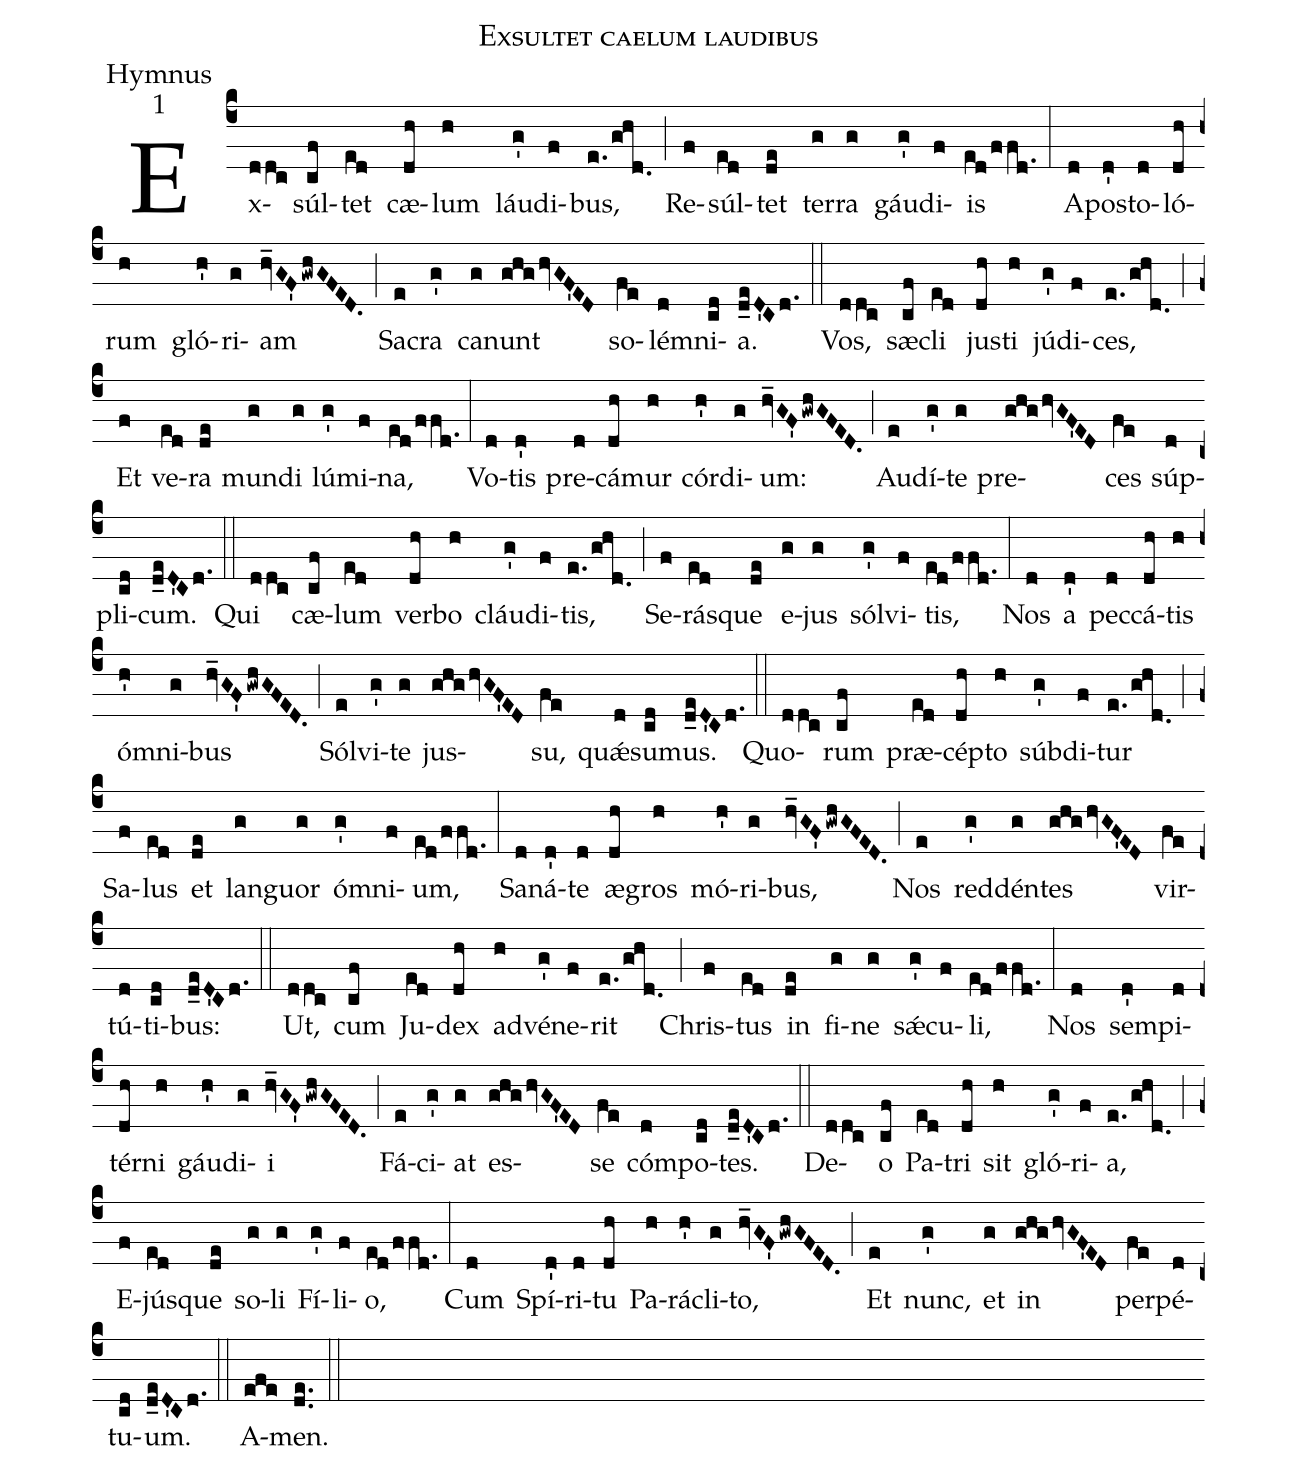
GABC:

name:Exsultet caelum laudibus;
office-part:Hymnus;
mode:1;
%%
(c4)
Ex(ddc)súl(cf)tet(ed) cæ(dh)lum(h) láu(g')di(f)bus,(e./ghd.) (;)
Re(f)súl(ed)tet(de) ter(g)ra(g) gáu(g')di(f)is(ed/ffd.) (:)
A(d)pos(d')to(d)ló(dh)rum(h) gló(h')ri(g)am(hv_GF'/gwhGFED.) (;)
Sa(e)cra(g') ca(g)nunt(ghg/hvGF'ED) so(fe)lém(d)ni(cd)a.(d_eD'Cd.) (::)

Vos,(ddc) sæ(cf)cli(ed) jus(dh)ti(h) jú(g')di(f)ces,(e./ghd.) (;)
Et(f) ve(ed)ra(de) mun(g)di(g) lú(g')mi(f)na,(ed/ffd.) (:)
Vo(d)tis(d') pre(d)cá(dh)mur(h) cór(h')di(g)um:(hv_GF'/gwhGFED.) (;)
Au(e)dí(g')te(g) pre(ghg/hvGF'ED)ces(fe) súp(d)pli(cd)cum.(d_eD'Cd.) (::)

Qui(ddc) cæ(cf)lum(ed) ver(dh)bo(h) cláu(g')di(f)tis,(e./ghd.) (;)
Se(f)rás(ed)que(de) e(g)jus(g) sól(g')vi(f)tis,(ed/ffd.) (:)
Nos(d) a(d') pec(d)cá(dh)tis(h) óm(h')ni(g)bus(hv_GF'/gwhGFED.) (;)
Sól(e)vi(g')te(g) jus(ghg/hvGF'ED)su,(fe) quǽ(d)su(cd)mus.(d_eD'Cd.) (::)

Quo(ddc)rum(cf) præ(ed)cép(dh)to(h) súb(g')di(f)tur(e./ghd.) (;)
Sa(f)lus(ed) et(de) lan(g)guor(g) óm(g')ni(f)um,(ed/ffd.) (:)
Sa(d)ná(d')te(d) æ(dh)gros(h) mó(h')ri(g)bus,(hv_GF'/gwhGFED.) (;)
Nos(e) red(g')dén(g)tes(ghg/hvGF'ED) vir(fe)tú(d)ti(cd)bus:(d_eD'Cd.) (::)

Ut,(ddc) cum(cf) Ju(ed)dex(dh) ad(h)vé(g')ne(f)rit(e./ghd.) (;)
Chris(f)tus(ed) in(de) fi(g)ne(g) sǽ(g')cu(f)li,(ed/ffd.) (:)
Nos(d) sem(d')pi(d)tér(dh)ni(h) gáu(h')di(g)i(hv_GF'/gwhGFED.) (;)
Fá(e)ci(g')at(g) es(ghg/hvGF'ED)se(fe) cóm(d)po(cd)tes.(d_eD'Cd.) (::)

De(ddc)o(cf) Pa(ed)tri(dh) sit(h) gló(g')ri(f)a,(e./ghd.) (;)
E(f)jús(ed)que(de) so(g)li(g) Fí(g')li(f)o,(ed/ffd.) (:)
Cum(d) Spí(d')ri(d)tu(dh) Pa(h)rá(h')cli(g)to,(hv_GF'/gwhGFED.) (;)
Et(e) nunc,(g') et(g) in(ghg/hvGF'ED) per(fe)pé(d)tu(cd)um.(d_eD'Cd.) (::)

A(efe)men.(de..) (::)
